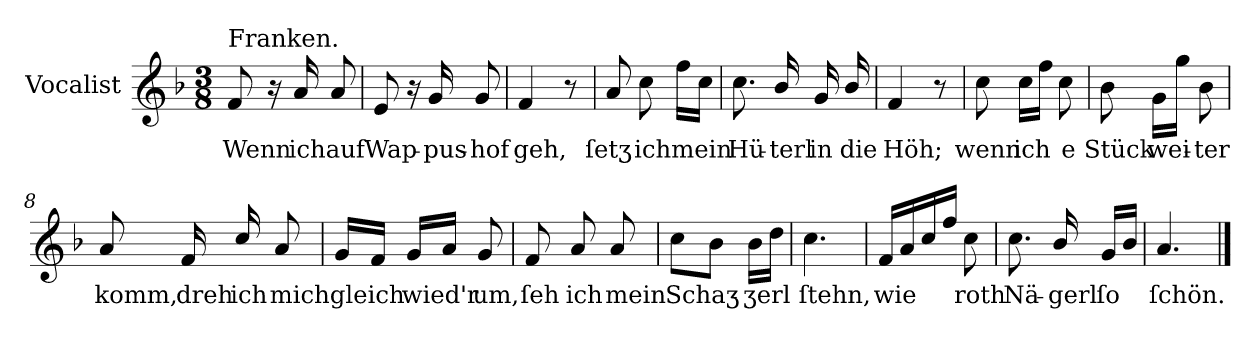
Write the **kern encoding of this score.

**kern	**text
*part1	*part1
*staff1	*staff1
*I"Vocalist	*
*k[b-]	*
*F:	*
*M3/8	*
=	=
!LO:TX:a:t=Franken.	!
8f	Wenn
16r	.
16a	ich
8a	auf
=1	=1
8e	Wap-
16r	.
16g	-pus-
8g	-hof
=2	=2
4f	geh,
8r	.
=3	=3
8a	ſetʒ
8cc	ich
16ffLL	mein
16ccJJ	.
=4	=4
8.cc	Hü-
16b-/	-terl
16g	in
16b-/	die
=5	=5
4f	Höh;
8r	.
=6	=6
8cc	wenn
16ccLL	ich
16ffJJ	.
8cc	e
=7	=7
8b-	Stück
16gLL	wei-
16ggJJ	.
8b-	-ter
=8	=8
8a	komm,
16f	dreh
16cc/	ich
8a	mich
=9	=9
16gLL	gleich
16fJJ	.
16gLL	wied'r
16aJJ	.
8g	um,
=10	=10
8f	ſeh
8a	ich
8a	mein
=11	=11
8ccL	Schaʒ-
8b-J	.
16b-LL	-ʒerl
16ddJJ	.
=12	=12
4.cc	ſtehn,
=13	=13
16f/LL	wie
16a	.
16cc	.
16ffJJ	.
8cc	roth
=14	=14
8.cc	Nä-
16b-/	-gerl
16gLL	ſo
16b-JJ	.
=15	=15
4.a	ſchön.
==	==
*-	*-
